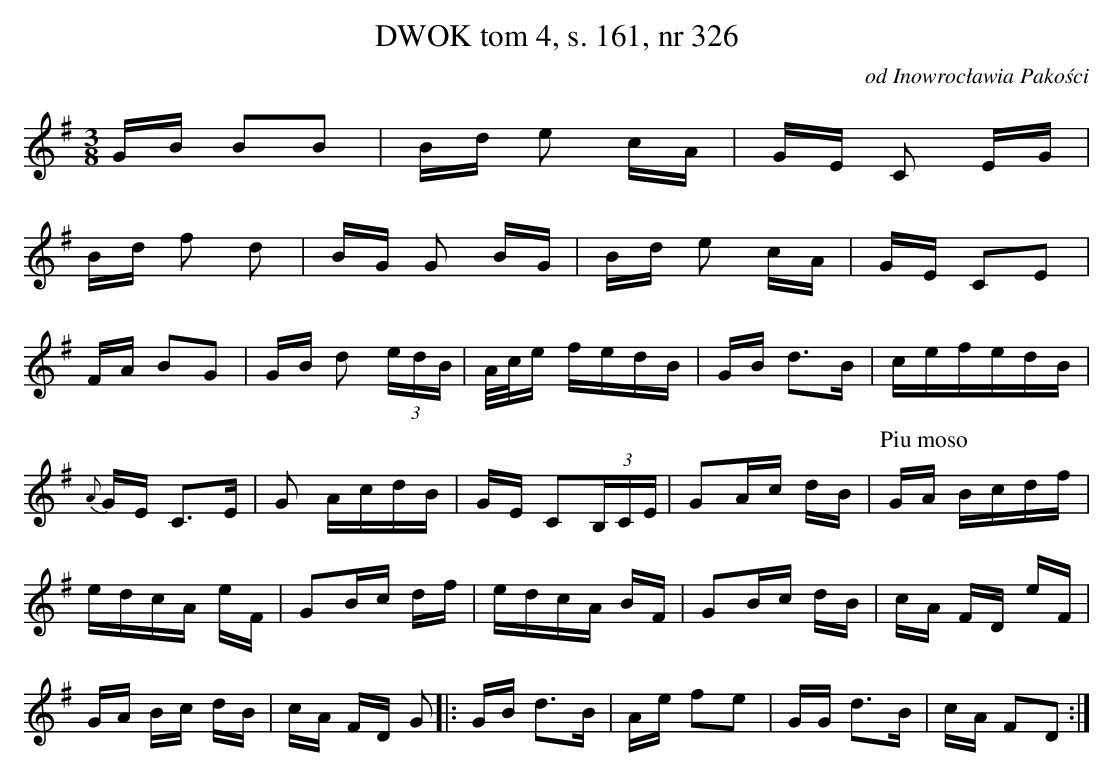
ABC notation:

X:1
T: DWOK tom 4, s. 161, nr 326
O: od Inowrocławia Pakości
L: 1/16
M: 3/8
K: G
GB B2B2 | Bd e2 cA | GE C2 EG |
Bd f2 d2  | BG G2 BG | Bd e2 cA  | GE C2E2 |
FA B2G2 | GB d2  (3edB | A/c/e fedB | GB d3B | cefedB |
{A}GE C3E | G2 AcdB | GE C2(3B,CE | G2Ac dB |[P:Piu moso] GA Bcdf |
edcA eF | G2Bc df | edcA BF | G2Bc dB | cA FD eF |
GA Bc dB | cA FD G2 |: GB d3B | Ae f2e2 | GG d3B | cA F2D2 :|
